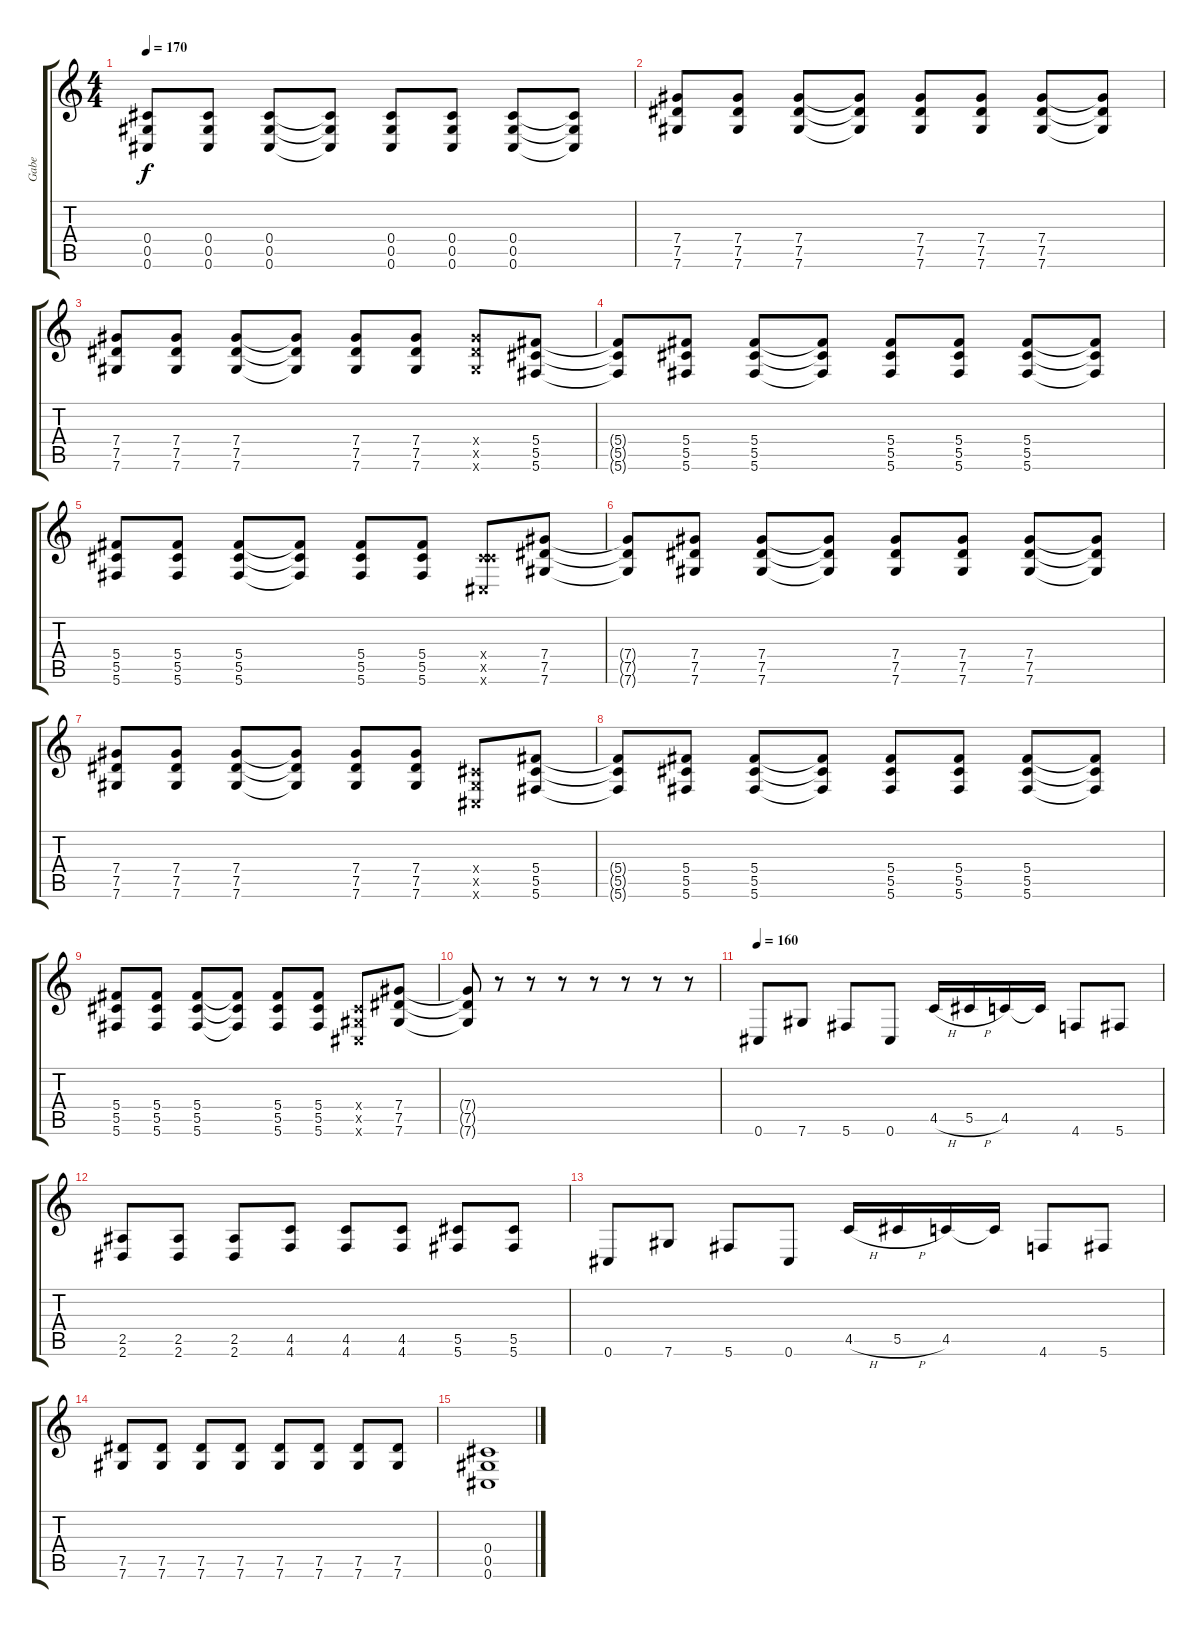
\track ("Gabe" "Gabe") {instrument distortionguitar}
\staff {score tabs}
\tuning (Eb4 Bb3 Gb3 Db3 Ab2 Db2) {hide}
\ts (4 4)
\tempo 170
\clef g2
\ks c
(0.4 0.5 0.6).8{dy f} (0.4 0.5 0.6).8 (0.4 0.5 0.6).8 (0.4{t} 0.5{t} 0.6{t}).8 (0.4 0.5 0.6).8 (0.4 0.5 0.6).8 (0.4 0.5 0.6).8 (0.4{t} 0.5{t} 0.6{t}).8 |
(7.4 7.5 7.6).8 (7.4 7.5 7.6).8 (7.4 7.5 7.6).8 (7.4{t} 7.5{t} 7.6{t}).8 (7.4 7.5 7.6).8 (7.4 7.5 7.6).8 (7.4 7.5 7.6).8 (7.4{t} 7.5{t} 7.6{t}).8 |
(7.4 7.5 7.6).8 (7.4 7.5 7.6).8 (7.4 7.5 7.6).8 (7.4{t} 7.5{t} 7.6{t}).8 (7.4 7.5 7.6).8 (7.4 7.5 7.6).8 (7.4{x} 7.5{x} 7.6{x}).8 (5.4 5.5 5.6).8 |
(5.4{t} 5.5{t} 5.6{t}).8 (5.4 5.5 5.6).8 (5.4 5.5 5.6).8 (5.4{t} 5.5{t} 5.6{t}).8 (5.4 5.5 5.6).8 (5.4 5.5 5.6).8 (5.4 5.5 5.6).8 (5.4{t} 5.5{t} 5.6{t}).8 |
(5.4 5.5 5.6).8 (5.4 5.5 5.6).8 (5.4 5.5 5.6).8 (5.4{t} 5.5{t} 5.6{t}).8 (5.4 5.5 5.6).8 (5.4 5.5 5.6).8 (0.4{x} 5.5{x} 0.6{x}).8 (7.4 7.5 7.6).8 |
(7.4{t} 7.5{t} 7.6{t}).8 (7.4 7.5 7.6).8 (7.4 7.5 7.6).8 (7.4{t} 7.5{t} 7.6{t}).8 (7.4 7.5 7.6).8 (7.4 7.5 7.6).8 (7.4 7.5 7.6).8 (7.4{t} 7.5{t} 7.6{t}).8 |
(7.4 7.5 7.6).8 (7.4 7.5 7.6).8 (7.4 7.5 7.6).8 (7.4{t} 7.5{t} 7.6{t}).8 (7.4 7.5 7.6).8 (7.4 7.5 7.6).8 (0.4{x} 0.5{x} 0.6{x}).8 (5.4 5.5 5.6).8 |
(5.4{t} 5.5{t} 5.6{t}).8 (5.4 5.5 5.6).8 (5.4 5.5 5.6).8 (5.4{t} 5.5{t} 5.6{t}).8 (5.4 5.5 5.6).8 (5.4 5.5 5.6).8 (5.4 5.5 5.6).8 (5.4{t} 5.5{t} 5.6{t}).8 |
(5.4 5.5 5.6).8 (5.4 5.5 5.6).8 (5.4 5.5 5.6).8 (5.4{t} 5.5{t} 5.6{t}).8 (5.4 5.5 5.6).8 (5.4 5.5 5.6).8 (0.4{x} 0.5{x} 0.6{x}).8 (7.4 7.5 7.6).8 |
(7.4{t} 7.5{t} 7.6{t}).8 r.8 r.8 r.8 r.8 r.8 r.8 r.8 |
\tempo 160
0.6.8 7.6.8 5.6.8 0.6.8 4.5{h}.16 5.5{h}.16 4.5.16 4.5{t}.16 4.6.8 5.6.8 |
(2.5 2.6).8 (2.5 2.6).8 (2.5 2.6).8 (4.5 4.6).8 (4.5 4.6).8 (4.5 4.6).8 (5.5 5.6).8 (5.5 5.6).8 |
0.6.8 7.6.8 5.6.8 0.6.8 4.5{h}.16 5.5{h}.16 4.5.16 4.5{t}.16 4.6.8 5.6.8 |
(7.5 7.6).8 (7.5 7.6).8 (7.5 7.6).8 (7.5 7.6).8 (7.5 7.6).8 (7.5 7.6).8 (7.5 7.6).8 (7.5 7.6).8 |
(0.4 0.5 0.6).1
